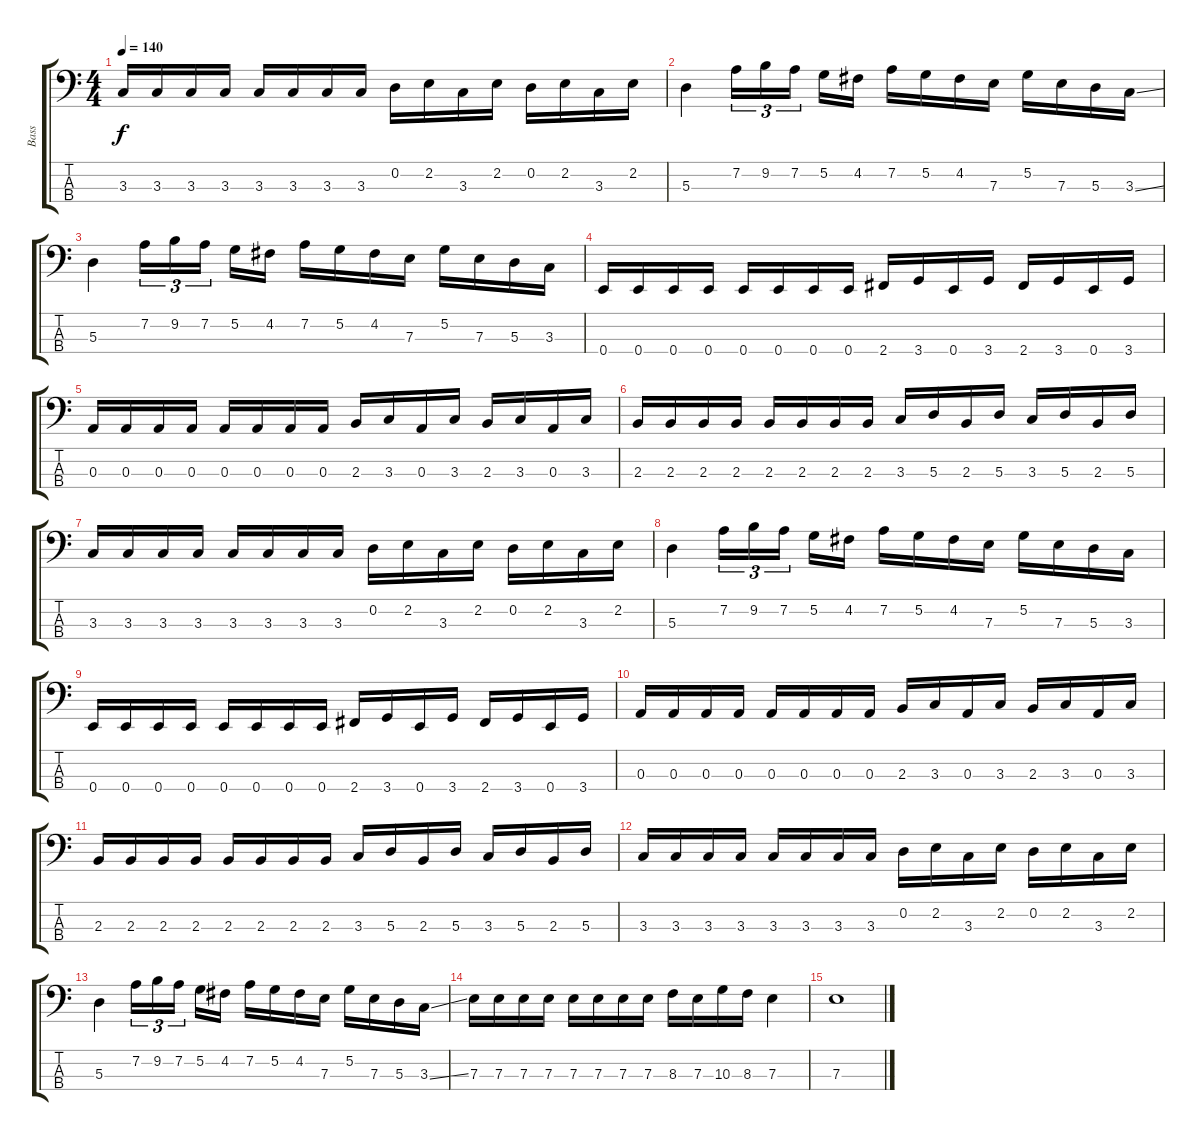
\track ("Bass" "Bass") {instrument electricbassfinger}
\staff {score tabs}
\tuning (G2 D2 A1 E1) {hide}
\ts (4 4)
\tempo 140
\clef f4
\ks c
3.3.16{dy f} 3.3.16 3.3.16 3.3.16 3.3.16 3.3.16 3.3.16 3.3.16 0.2.16 2.2.16 3.3.16 2.2.16 0.2.16 2.2.16 3.3.16 2.2.16 |
5.3.4 7.2.16{tu (3 2)} 9.2.16{tu (3 2)} 7.2.16{tu (3 2)} 5.2.16 4.2.16 7.2.16 5.2.16 4.2.16 7.3.16 5.2.16 7.3.16 5.3.16 3.3{ss}.16 |
5.3.4 7.2.16{tu (3 2)} 9.2.16{tu (3 2)} 7.2.16{tu (3 2)} 5.2.16 4.2.16 7.2.16 5.2.16 4.2.16 7.3.16 5.2.16 7.3.16 5.3.16 3.3.16 |
0.4.16 0.4.16 0.4.16 0.4.16 0.4.16 0.4.16 0.4.16 0.4.16 2.4.16 3.4.16 0.4.16 3.4.16 2.4.16 3.4.16 0.4.16 3.4.16 |
0.3.16 0.3.16 0.3.16 0.3.16 0.3.16 0.3.16 0.3.16 0.3.16 2.3.16 3.3.16 0.3.16 3.3.16 2.3.16 3.3.16 0.3.16 3.3.16 |
2.3.16 2.3.16 2.3.16 2.3.16 2.3.16 2.3.16 2.3.16 2.3.16 3.3.16 5.3.16 2.3.16 5.3.16 3.3.16 5.3.16 2.3.16 5.3.16 |
3.3.16 3.3.16 3.3.16 3.3.16 3.3.16 3.3.16 3.3.16 3.3.16 0.2.16 2.2.16 3.3.16 2.2.16 0.2.16 2.2.16 3.3.16 2.2.16 |
5.3.4 7.2.16{tu (3 2)} 9.2.16{tu (3 2)} 7.2.16{tu (3 2)} 5.2.16 4.2.16 7.2.16 5.2.16 4.2.16 7.3.16 5.2.16 7.3.16 5.3.16 3.3.16 |
0.4.16 0.4.16 0.4.16 0.4.16 0.4.16 0.4.16 0.4.16 0.4.16 2.4.16 3.4.16 0.4.16 3.4.16 2.4.16 3.4.16 0.4.16 3.4.16 |
0.3.16 0.3.16 0.3.16 0.3.16 0.3.16 0.3.16 0.3.16 0.3.16 2.3.16 3.3.16 0.3.16 3.3.16 2.3.16 3.3.16 0.3.16 3.3.16 |
2.3.16 2.3.16 2.3.16 2.3.16 2.3.16 2.3.16 2.3.16 2.3.16 3.3.16 5.3.16 2.3.16 5.3.16 3.3.16 5.3.16 2.3.16 5.3.16 |
3.3.16 3.3.16 3.3.16 3.3.16 3.3.16 3.3.16 3.3.16 3.3.16 0.2.16 2.2.16 3.3.16 2.2.16 0.2.16 2.2.16 3.3.16 2.2.16 |
5.3.4 7.2.16{tu (3 2)} 9.2.16{tu (3 2)} 7.2.16{tu (3 2)} 5.2.16 4.2.16 7.2.16 5.2.16 4.2.16 7.3.16 5.2.16 7.3.16 5.3.16 3.3{ss}.16 |
7.3.16 7.3.16 7.3.16 7.3.16 7.3.16 7.3.16 7.3.16 7.3.16 8.3.16 7.3.16 10.3.16 8.3.16 7.3.4 |
7.3.1
